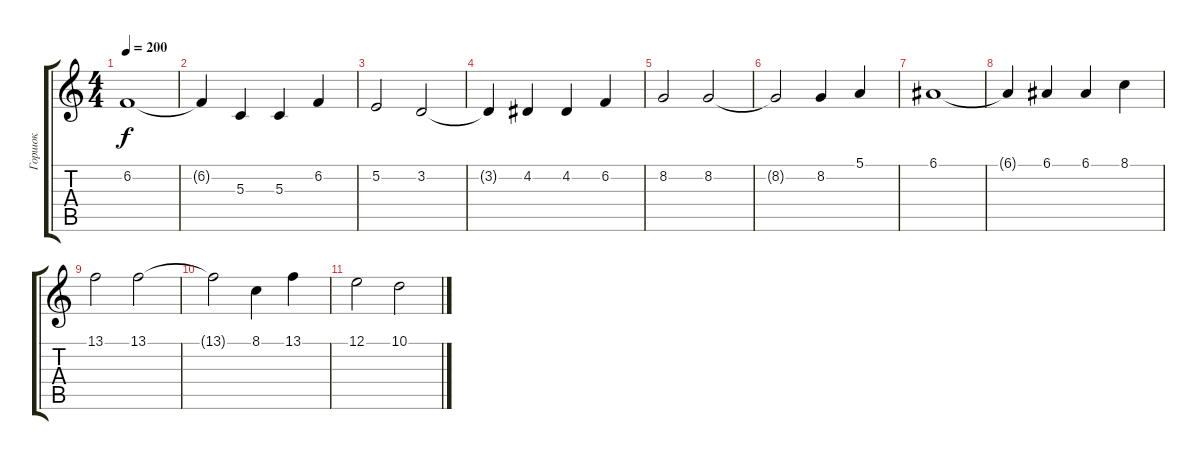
\track ("Горшок" "Горшок") {instrument bassoon}
\staff {score tabs}
\tuning (E4 B3 G3 D3 A2 E2) {hide}
\ts (4 4)
\tempo 200
\clef g2
\ks c
6.2.1{dy f} |
6.2{t}.4 5.3.4 5.3.4 6.2.4 |
5.2.2 3.2.2 |
3.2{t}.4 4.2.4 4.2.4 6.2.4 |
8.2.2 8.2.2 |
8.2{t}.2 8.2.4 5.1.4 |
6.1.1 |
6.1{t}.4 6.1.4 6.1.4 8.1.4 |
13.1.2 13.1.2 |
13.1{t}.2 8.1.4 13.1.4 |
12.1.2 10.1.2
